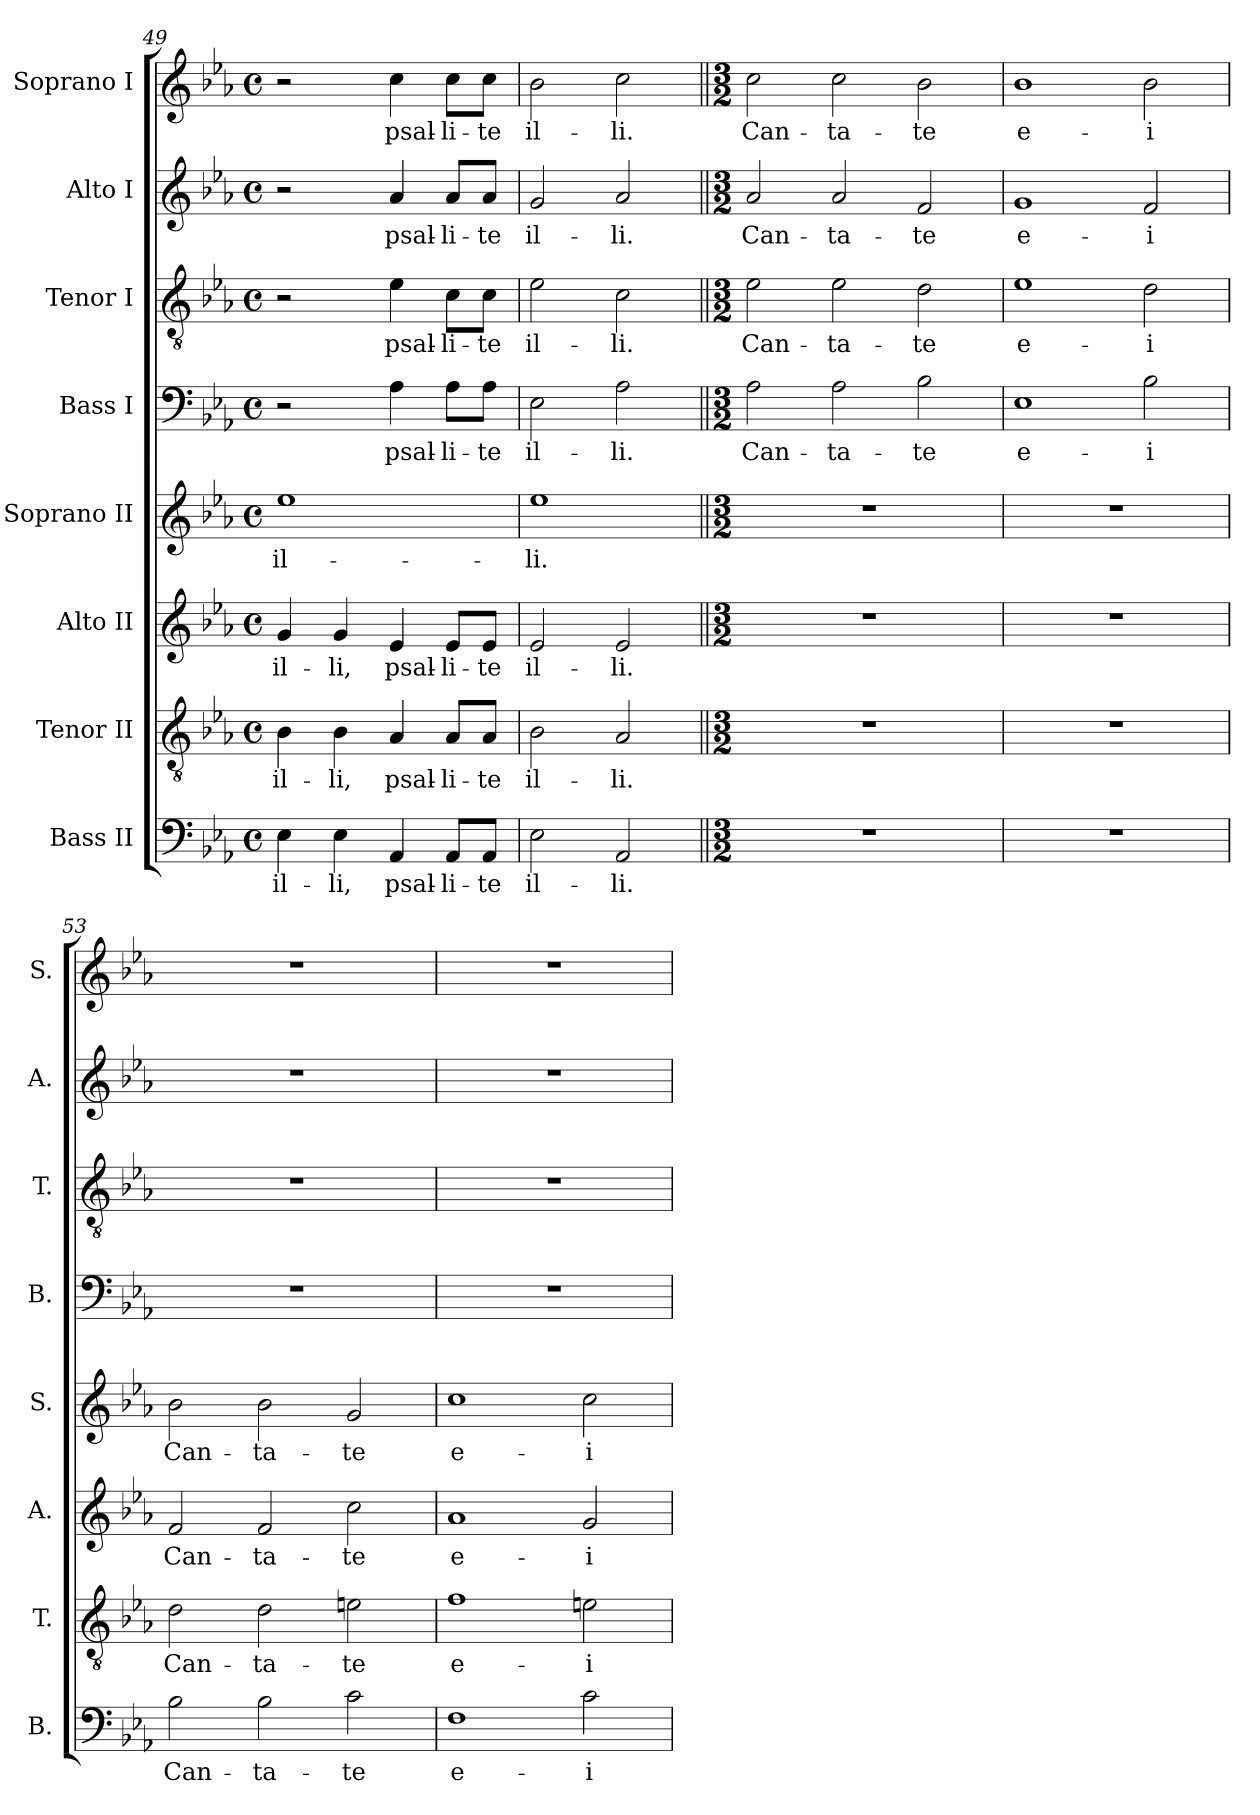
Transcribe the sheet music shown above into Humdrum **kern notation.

**kern	**text	**kern	**text	**kern	**text	**kern	**text	**kern	**text	**kern	**text	**kern	**text	**kern	**text
*part8	*part8	*part7	*part7	*part6	*part6	*part5	*part5	*part4	*part4	*part3	*part3	*part2	*part2	*part1	*part1
*staff8	*staff8	*staff7	*staff7	*staff6	*staff6	*staff5	*staff5	*staff4	*staff4	*staff3	*staff3	*staff2	*staff2	*staff1	*staff1
*I"Bass II	*	*I"Tenor II	*	*I"Alto II	*	*I"Soprano II	*	*I"Bass I	*	*I"Tenor I	*	*I"Alto I	*	*I"Soprano I	*
*I'B.	*	*I'T.	*	*I'A.	*	*I'S.	*	*I'B.	*	*I'T.	*	*I'A.	*	*I'S.	*
*clefF4	*	*clefGv2	*	*clefG2	*	*clefG2	*	*clefF4	*	*clefGv2	*	*clefG2	*	*clefG2	*
*	*	*ITrd7c12	*	*	*	*	*	*	*	*ITrd7c12	*	*	*	*	*
*k[b-e-a-]	*	*k[b-e-a-]	*	*k[b-e-a-]	*	*k[b-e-a-]	*	*k[b-e-a-]	*	*k[b-e-a-]	*	*k[b-e-a-]	*	*k[b-e-a-]	*
*E-:	*	*E-:	*	*E-:	*	*E-:	*	*E-:	*	*E-:	*	*E-:	*	*E-:	*
*M4/4	*	*M4/4	*	*M4/4	*	*M4/4	*	*M4/4	*	*M4/4	*	*M4/4	*	*M4/4	*
*met(c)	*	*met(c)	*	*met(c)	*	*met(c)	*	*met(c)	*	*met(c)	*	*met(c)	*	*met(c)	*
=49	=49	=49	=49	=49	=49	=49	=49	=49	=49	=49	=49	=49	=49	=49	=49
!	!LO:LY:b	!	!LO:LY:b	!	!LO:LY:b	!	!LO:LY:b	!	!	!	!	!	!	!	!
4E-\	il-	4BB-\	il-	4g/	il-	1ee-	il-	2r	.	2r	.	2r	.	2r	.
!	!LO:LY:b	!	!LO:LY:b	!	!LO:LY:b	!	!	!	!	!	!	!	!	!	!
4E-\	-li,	4BB-\	-li,	4g/	-li,	.	.	.	.	.	.	.	.	.	.
!	!LO:LY:b	!	!LO:LY:b	!	!LO:LY:b	!	!	!	!LO:LY:b	!	!LO:LY:b	!	!LO:LY:b	!	!LO:LY:b
4AA-/	psal-	4AA-/	psal-	4e-/	psal-	.	.	4A-\	psal-	4E-\	psal-	4a-/	psal-	4cc\	psal-
!	!LO:LY:b	!	!LO:LY:b	!	!LO:LY:b	!	!	!	!LO:LY:b	!	!LO:LY:b	!	!LO:LY:b	!	!LO:LY:b
8AA-/L	-li-	8AA-/L	-li-	8e-/L	-li-	.	.	8A-\L	-li-	8C\L	-li-	8a-/L	-li-	8cc\L	-li-
!	!LO:LY:b	!	!LO:LY:b	!	!LO:LY:b	!	!	!	!LO:LY:b	!	!LO:LY:b	!	!LO:LY:b	!	!LO:LY:b
8AA-/J	-te	8AA-/J	-te	8e-/J	-te	.	.	8A-\J	-te	8C\J	-te	8a-/J	-te	8cc\J	-te
=50	=50	=50	=50	=50	=50	=50	=50	=50	=50	=50	=50	=50	=50	=50	=50
!	!LO:LY:b	!	!LO:LY:b	!	!LO:LY:b	!	!LO:LY:b	!	!LO:LY:b	!	!LO:LY:b	!	!LO:LY:b	!	!LO:LY:b
2E-\	il-	2BB-\	il-	2e-/	il-	1ee-	-li.	2E-\	il-	2E-\	il-	2g/	il-	2b-\	il-
!	!LO:LY:b	!	!LO:LY:b	!	!LO:LY:b	!	!	!	!LO:LY:b	!	!LO:LY:b	!	!LO:LY:b	!	!LO:LY:b
2AA-/	-li.	2AA-/	-li.	2e-/	-li.	.	.	2A-\	-li.	2C\	-li.	2a-/	-li.	2cc\	-li.
!!LO:LB:g=z
=51||	=51||	=51||	=51||	=51||	=51||	=51||	=51||	=51||	=51||	=51||	=51||	=51||	=51||	=51||	=51||
*M3/2	*	*M3/2	*	*M3/2	*	*M3/2	*	*M3/2	*	*M3/2	*	*M3/2	*	*M3/2	*
!LO:N:vis=1	!	!LO:N:vis=1	!	!LO:N:vis=1	!	!LO:N:vis=1	!	!	!LO:LY:b	!	!LO:LY:b	!	!LO:LY:b	!	!LO:LY:b
1.r	.	1.r	.	1.r	.	1.r	.	2A-\	Can-	2E-\	Can-	2a-/	Can-	2cc\	Can-
!	!	!	!	!	!	!	!	!	!LO:LY:b	!	!LO:LY:b	!	!LO:LY:b	!	!LO:LY:b
.	.	.	.	.	.	.	.	2A-\	-ta-	2E-\	-ta-	2a-/	-ta-	2cc\	-ta-
!	!	!	!	!	!	!	!	!	!LO:LY:b	!	!LO:LY:b	!	!LO:LY:b	!	!LO:LY:b
.	.	.	.	.	.	.	.	2B-\	-te	2D\	-te	2f/	-te	2b-\	-te
=52	=52	=52	=52	=52	=52	=52	=52	=52	=52	=52	=52	=52	=52	=52	=52
!LO:N:vis=1	!	!LO:N:vis=1	!	!LO:N:vis=1	!	!LO:N:vis=1	!	!	!LO:LY:b	!	!LO:LY:b	!	!LO:LY:b	!	!LO:LY:b
1.r	.	1.r	.	1.r	.	1.r	.	1E-	e-	1E-	e-	1g	e-	1b-	e-
!	!	!	!	!	!	!	!	!	!LO:LY:b	!	!LO:LY:b	!	!LO:LY:b	!	!LO:LY:b
.	.	.	.	.	.	.	.	2B-\	-i	2D\	-i	2f/	-i	2b-\	-i
=53	=53	=53	=53	=53	=53	=53	=53	=53	=53	=53	=53	=53	=53	=53	=53
!	!LO:LY:b	!	!LO:LY:b	!	!LO:LY:b	!	!LO:LY:b	!LO:N:vis=1	!	!LO:N:vis=1	!	!LO:N:vis=1	!	!LO:N:vis=1	!
2B-\	Can-	2D\	Can-	2f/	Can-	2b-\	Can-	1.r	.	1.r	.	1.r	.	1.r	.
!	!LO:LY:b	!	!LO:LY:b	!	!LO:LY:b	!	!LO:LY:b	!	!	!	!	!	!	!	!
2B-\	-ta-	2D\	-ta-	2f/	-ta-	2b-\	-ta-	.	.	.	.	.	.	.	.
!	!LO:LY:b	!	!LO:LY:b	!	!LO:LY:b	!	!LO:LY:b	!	!	!	!	!	!	!	!
2c\	-te	2En\	-te	2cc\	-te	2g/	-te	.	.	.	.	.	.	.	.
=54	=54	=54	=54	=54	=54	=54	=54	=54	=54	=54	=54	=54	=54	=54	=54
!	!LO:LY:b	!	!LO:LY:b	!	!LO:LY:b	!	!LO:LY:b	!LO:N:vis=1	!	!LO:N:vis=1	!	!LO:N:vis=1	!	!LO:N:vis=1	!
1F	e-	1F	e-	1a-	e-	1cc	e-	1.r	.	1.r	.	1.r	.	1.r	.
!	!LO:LY:b	!	!LO:LY:b	!	!LO:LY:b	!	!LO:LY:b	!	!	!	!	!	!	!	!
2c\	-i	2En\	-i	2g/	-i	2cc\	-i	.	.	.	.	.	.	.	.
=	=	=	=	=	=	=	=	=	=	=	=	=	=	=	=
*-	*-	*-	*-	*-	*-	*-	*-	*-	*-	*-	*-	*-	*-	*-	*-
